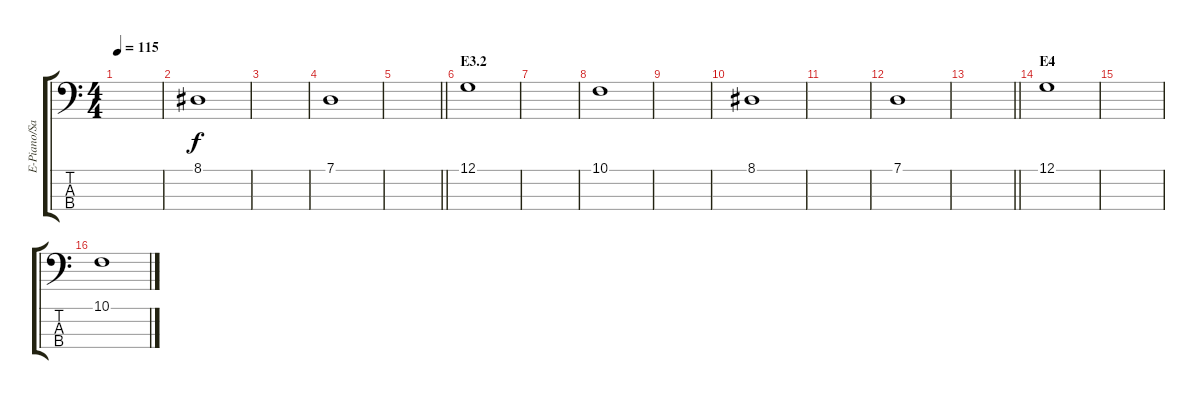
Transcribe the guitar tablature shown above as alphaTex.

\track ("E-Piano/Sawtooh" "E-Piano/Sa") {instrument electricgrandpiano}
\staff {score tabs}
\tuning (G2 D2 A1 E1) {hide}
\ts (4 4)
\tempo 115
\clef f4
\ks c
|
8.1.1 |
|
7.1.1 |
\barLineRight lightlight
|
\section ("" "E3.2")
12.1.1 |
|
10.1.1 |
|
8.1.1 |
|
7.1.1 |
\barLineRight lightlight
|
\section ("" "E4")
12.1.1 |
|
10.1.1
